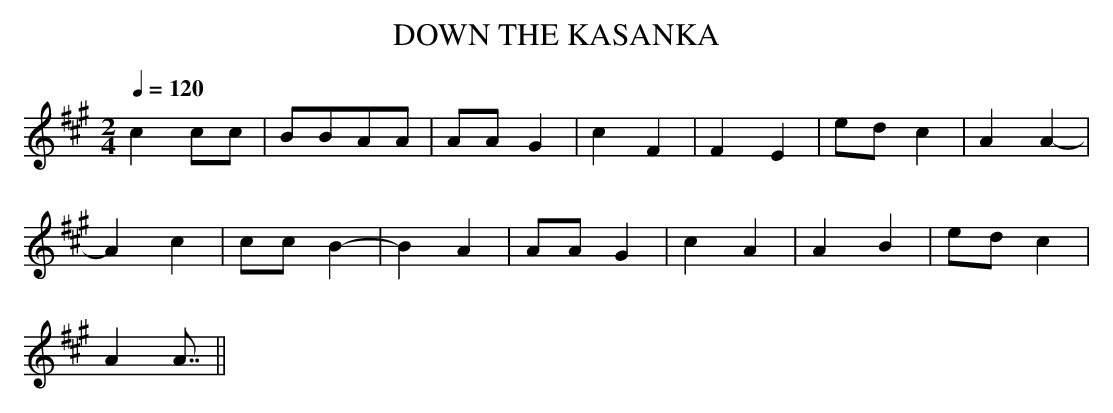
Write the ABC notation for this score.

X:1
T:DOWN THE KASANKA
M:2/4
Q:1/4=120
K:A
c4c2c2|B2B2A2A2|A2A2G4|c4F4|F4E4|e2d2c4|A4A4|
-A4c4|c2c2B4|-B4A4|A2A2G4|c4A4|A4B4|e2d2c4|
A4A7/2||
